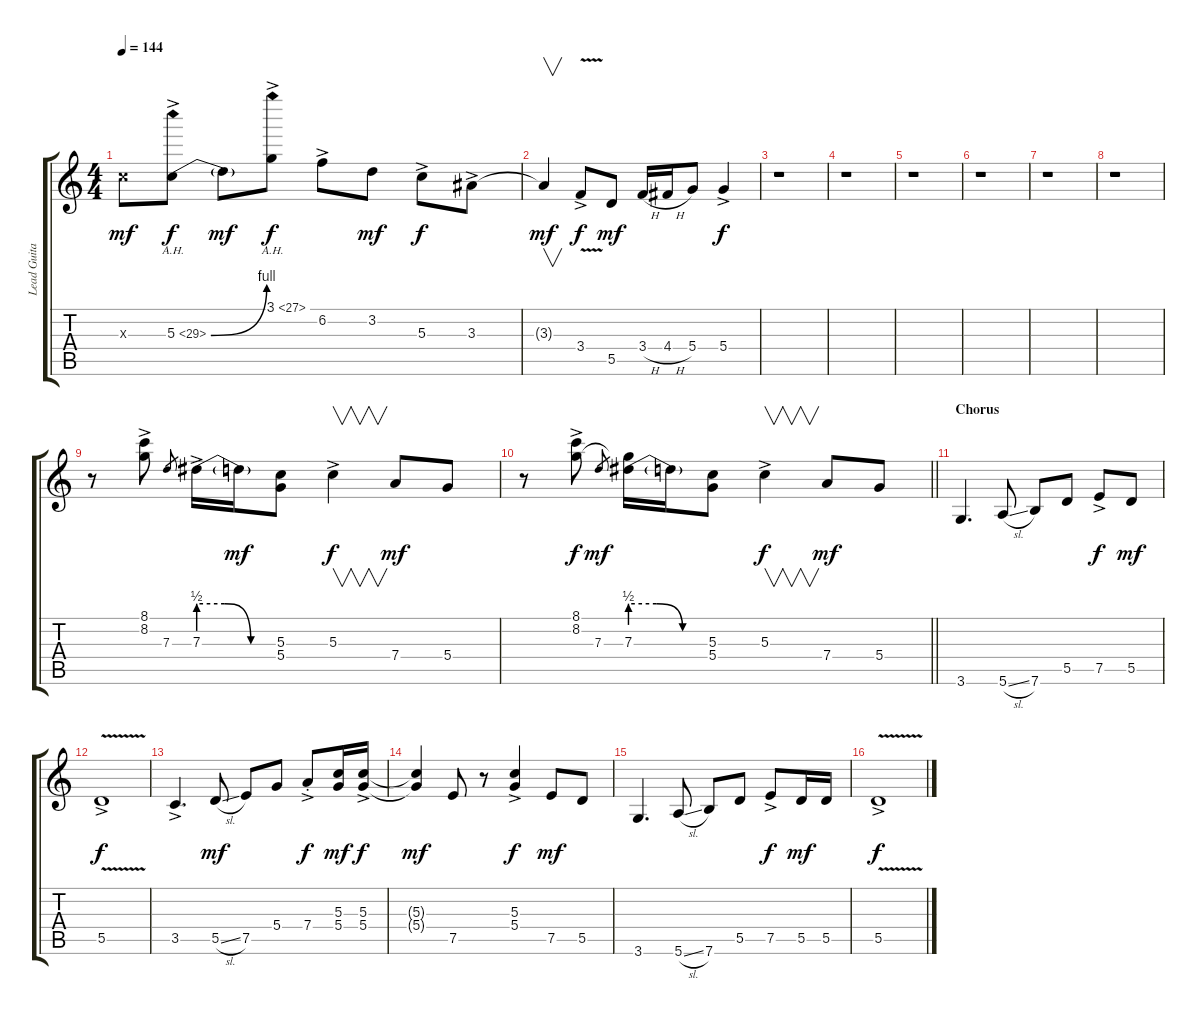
\track ("Lead Guitar" "Lead Guita") {instrument electricguitarclean}
\staff {score tabs}
\tuning (E4 B3 G3 D3 A2 E2) {hide}
\ts (4 4)
\tempo 144
\clef g2
\ks c
5.3{x}.8{dy mf} 5.3{be (bend 0 0 60 4) ah 24 ac}.8{dy f} 5.3{t}.8{dy mf} 3.1{ah 24 ac}.8{dy f} 6.2{ac}.8 3.2.8{dy mf} 5.3{ac}.8{dy f} 3.3{ac}.8 |
3.3{t}.4{v dy mf} 3.4{v ac}.8{dy f} 5.5.8{dy mf} 3.4{h}.16 4.4{h}.16 5.4.8 5.4{ac}.4{dy f} |
r.1 |
r.1 |
r.1 |
r.1 |
r.1 |
r.1 |
r.8 (8.1{ac} 8.2{ac}).8 7.3.8{gr} 7.3{be (custom 0 2 20 2 40 0 60 0) ac}.16 7.3{t}.16{dy mf} (5.3 5.4).8 5.3{ac}.4{v dy f} 7.4.8{dy mf} 5.4.8 |
\barLineRight lightlight
r.8 (8.1{ac} 8.2{ac}).8{dy f} 7.3.8{gr dy mf} (8.2{t} 7.3{be (custom 0 2 20 2 40 0 60 0)}).16 7.3{t}.16 (5.3 5.4).8 5.3{ac}.4{v dy f} 7.4.8{dy mf} 5.4.8 |
\section ("" "Chorus")
3.6.4{d} 5.6{sl}.8 7.6.8 5.5.8 7.5{ac}.8{dy f} 5.5.8{dy mf} |
5.5{v ac}.1{dy f} |
3.5{ac}.4{d} 5.5{sl}.8{dy mf} 7.5.8 5.4.8 7.4{ac st}.8{dy f} (5.3 5.4).16{dy mf} (5.3{ac} 5.4{ac}).16{dy f} |
(5.3{t} 5.4{t}).4{dy mf} 7.5.8 r.8 (5.3{ac} 5.4{ac}).4{dy f} 7.5.8{dy mf} 5.5.8 |
3.6.4{d} 5.6{sl}.8 7.6.8 5.5.8 7.5{ac}.8{dy f} 5.5.16{dy mf} 5.5.16 |
5.5{v ac}.1{dy f}
